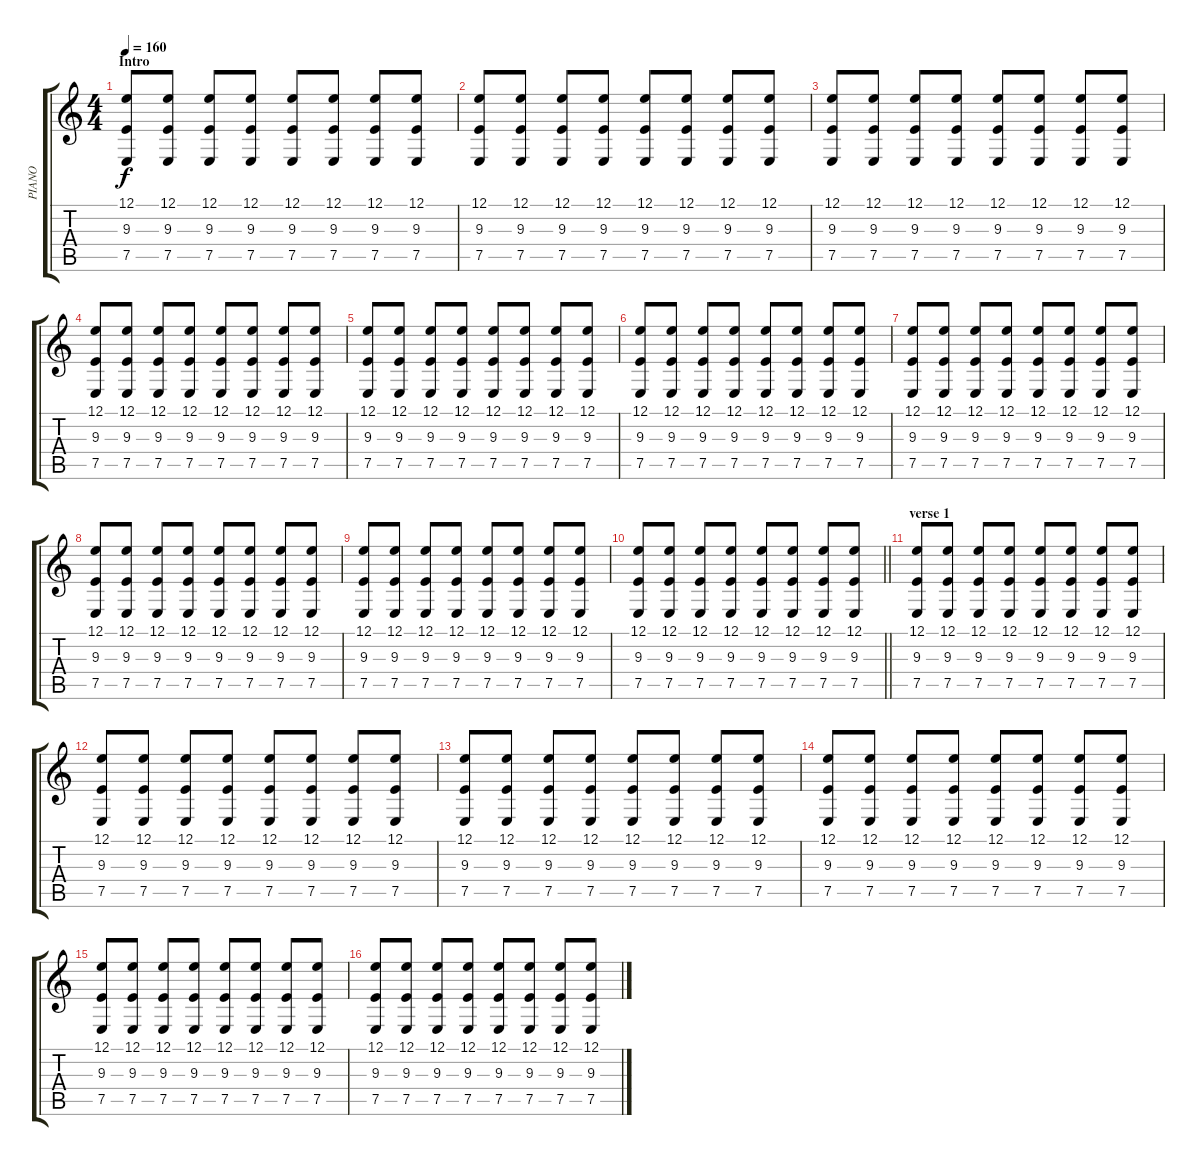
\track ("PIANO" "PIANO") {instrument honkytonkpiano}
\staff {score tabs}
\tuning (E4 B3 G3 D3 A2 E2) {hide}
\ts (4 4)
\section ("" "Intro")
\tempo 160
\clef g2
\ks c
(12.1 9.3 7.5).8{dy f instrument honkytonkpiano} (12.1 9.3 7.5).8 (12.1 9.3 7.5).8 (12.1 9.3 7.5).8 (12.1 9.3 7.5).8 (12.1 9.3 7.5).8 (12.1 9.3 7.5).8 (12.1 9.3 7.5).8 |
(12.1 9.3 7.5).8 (12.1 9.3 7.5).8 (12.1 9.3 7.5).8 (12.1 9.3 7.5).8 (12.1 9.3 7.5).8 (12.1 9.3 7.5).8 (12.1 9.3 7.5).8 (12.1 9.3 7.5).8 |
(12.1 9.3 7.5).8 (12.1 9.3 7.5).8 (12.1 9.3 7.5).8 (12.1 9.3 7.5).8 (12.1 9.3 7.5).8 (12.1 9.3 7.5).8 (12.1 9.3 7.5).8 (12.1 9.3 7.5).8 |
(12.1 9.3 7.5).8 (12.1 9.3 7.5).8 (12.1 9.3 7.5).8 (12.1 9.3 7.5).8 (12.1 9.3 7.5).8 (12.1 9.3 7.5).8 (12.1 9.3 7.5).8 (12.1 9.3 7.5).8 |
(12.1 9.3 7.5).8 (12.1 9.3 7.5).8 (12.1 9.3 7.5).8 (12.1 9.3 7.5).8 (12.1 9.3 7.5).8 (12.1 9.3 7.5).8 (12.1 9.3 7.5).8 (12.1 9.3 7.5).8 |
(12.1 9.3 7.5).8 (12.1 9.3 7.5).8 (12.1 9.3 7.5).8 (12.1 9.3 7.5).8 (12.1 9.3 7.5).8 (12.1 9.3 7.5).8 (12.1 9.3 7.5).8 (12.1 9.3 7.5).8 |
(12.1 9.3 7.5).8 (12.1 9.3 7.5).8 (12.1 9.3 7.5).8 (12.1 9.3 7.5).8 (12.1 9.3 7.5).8 (12.1 9.3 7.5).8 (12.1 9.3 7.5).8 (12.1 9.3 7.5).8 |
(12.1 9.3 7.5).8 (12.1 9.3 7.5).8 (12.1 9.3 7.5).8 (12.1 9.3 7.5).8 (12.1 9.3 7.5).8 (12.1 9.3 7.5).8 (12.1 9.3 7.5).8 (12.1 9.3 7.5).8 |
(12.1 9.3 7.5).8 (12.1 9.3 7.5).8 (12.1 9.3 7.5).8 (12.1 9.3 7.5).8 (12.1 9.3 7.5).8 (12.1 9.3 7.5).8 (12.1 9.3 7.5).8 (12.1 9.3 7.5).8 |
\barLineRight lightlight
(12.1 9.3 7.5).8 (12.1 9.3 7.5).8 (12.1 9.3 7.5).8 (12.1 9.3 7.5).8 (12.1 9.3 7.5).8 (12.1 9.3 7.5).8 (12.1 9.3 7.5).8 (12.1 9.3 7.5).8 |
\section ("" "verse 1")
(12.1 9.3 7.5).8 (12.1 9.3 7.5).8 (12.1 9.3 7.5).8 (12.1 9.3 7.5).8 (12.1 9.3 7.5).8 (12.1 9.3 7.5).8 (12.1 9.3 7.5).8 (12.1 9.3 7.5).8 |
(12.1 9.3 7.5).8 (12.1 9.3 7.5).8 (12.1 9.3 7.5).8 (12.1 9.3 7.5).8 (12.1 9.3 7.5).8 (12.1 9.3 7.5).8 (12.1 9.3 7.5).8 (12.1 9.3 7.5).8 |
(12.1 9.3 7.5).8 (12.1 9.3 7.5).8 (12.1 9.3 7.5).8 (12.1 9.3 7.5).8 (12.1 9.3 7.5).8 (12.1 9.3 7.5).8 (12.1 9.3 7.5).8 (12.1 9.3 7.5).8 |
(12.1 9.3 7.5).8 (12.1 9.3 7.5).8 (12.1 9.3 7.5).8 (12.1 9.3 7.5).8 (12.1 9.3 7.5).8 (12.1 9.3 7.5).8 (12.1 9.3 7.5).8 (12.1 9.3 7.5).8 |
(12.1 9.3 7.5).8 (12.1 9.3 7.5).8 (12.1 9.3 7.5).8 (12.1 9.3 7.5).8 (12.1 9.3 7.5).8 (12.1 9.3 7.5).8 (12.1 9.3 7.5).8 (12.1 9.3 7.5).8 |
(12.1 9.3 7.5).8 (12.1 9.3 7.5).8 (12.1 9.3 7.5).8 (12.1 9.3 7.5).8 (12.1 9.3 7.5).8 (12.1 9.3 7.5).8 (12.1 9.3 7.5).8 (12.1 9.3 7.5).8
